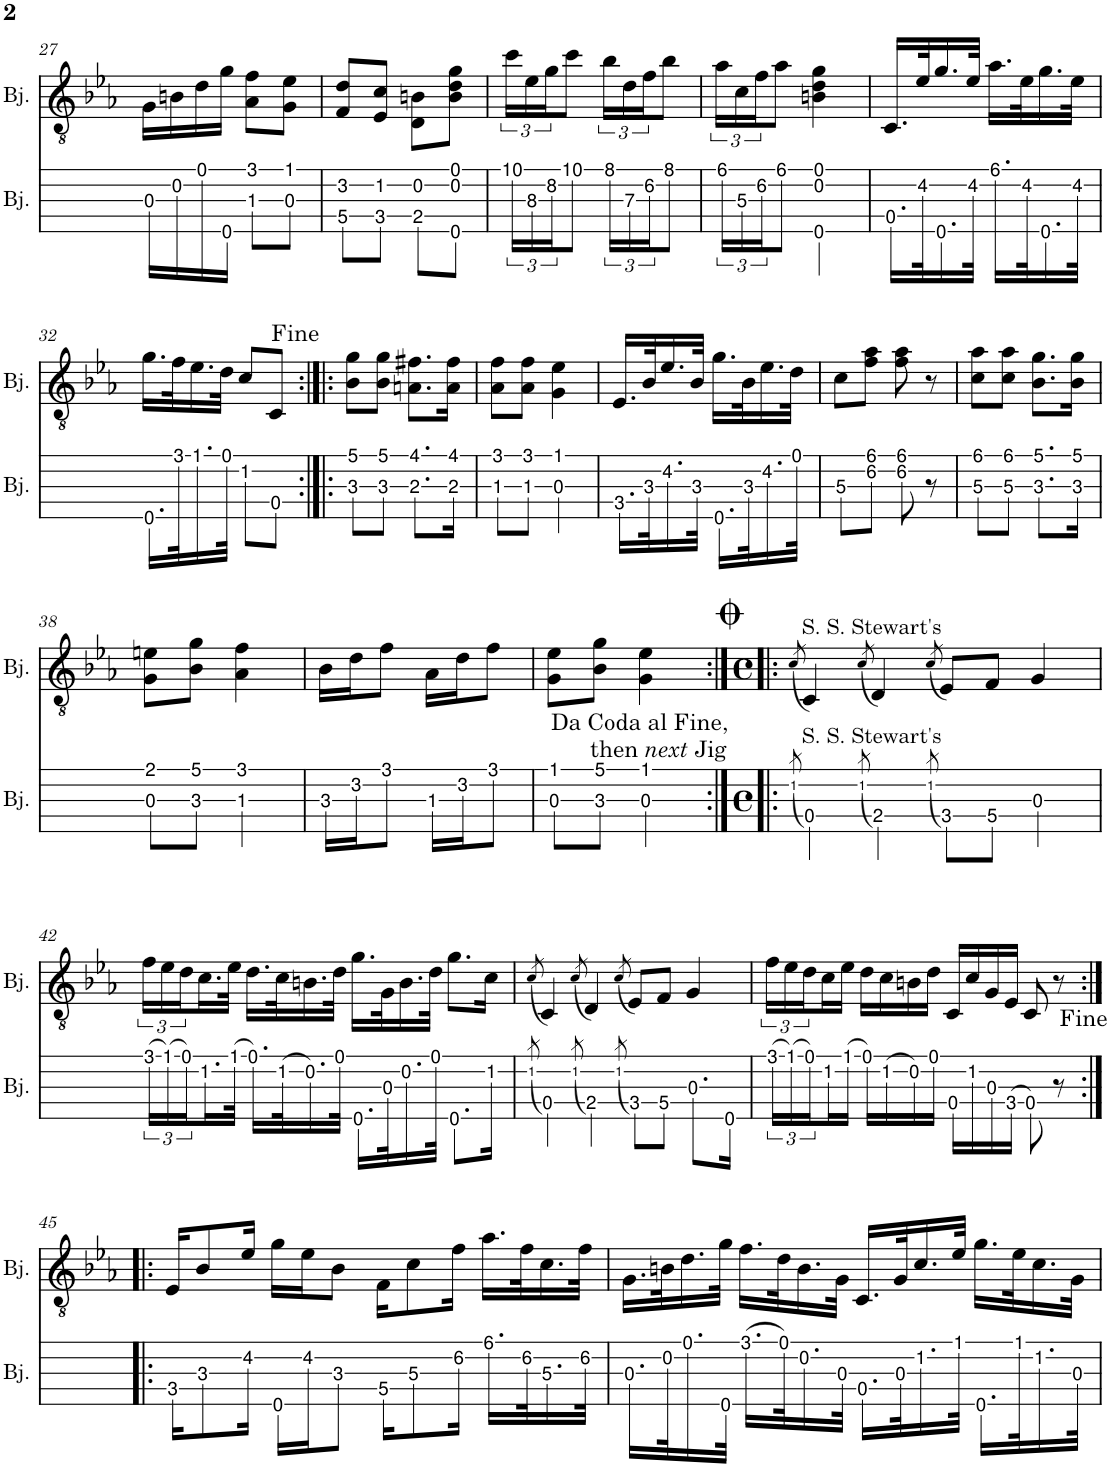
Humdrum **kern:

**kern	**kern
*part2	*part1
*staff2	*staff1
*I"Banjo	*I"Banjo
*I'Bj.	*I'Bj.
!!LO:PB:g=z
*clefGv2	*clefGv2
*Trd7c12	*Trd7c12
*k[b-e-a-]	*k[b-e-a-]
*M2/4	*M2/4
=27	=27
16G\LL	16G\LL
16Bn\	16Bn\
16d\	16d\
16g\JJ	16g\JJ
8A-\ 8f\L	8A-\ 8f\L
8G\ 8e-\J	8G\ 8e-\J
=28	=28
8F\ 8d\L	8F/ 8d/L
8E-\ 8c\J	8E-/ 8c/J
8D\ 8Bn\L	8D\ 8Bn\L
8g\ 8B\ 8d\J	8B\ 8d\ 8g\J
=29	=29
24cc\LL	24cc\LL
24e-\	24e-\
24g\J	24g\J
8cc\J	8cc\J
24b-\LL	24b-\LL
24d\	24d\
24f\J	24f\J
8b-\J	8b-\J
=30	=30
24a-\LL	24a-\LL
24c\	24c\
24f\J	24f\J
8a-\J	8a-\J
4g\ 4Bn\ 4d\	4Bn\ 4d\ 4g\
=31	=31
16.C\LL	16.C/LL
32e-\K	32e-/K
16.g\	16.g/
32e-\JJk	32e-/JJk
16.a-\LL	16.a-\LL
32e-\K	32e-\K
16.g\	16.g\
32e-\JJk	32e-\JJk
!!LO:LB:g=z
=32	=32
16.g\LL	16.g\LL
32f\K	32f\K
16.e-\	16.e-\
32d\JJk	32d\JJk
8c\L	8c/L
8C\J	8C/J
=33:|!|:	=33:|!|:
8B-\ 8g\L	8B-\ 8g\L
8B-\ 8g\J	8B-\ 8g\J
8.An\ 8.f#X\L	8.An\ 8.f#X\L
16A\ 16f#\Jk	16A\ 16f#\Jk
=34	=34
8A-\ 8f\L	8A-\ 8f\L
8A-\ 8f\J	8A-\ 8f\J
4G\ 4e-\	4G\ 4e-\
=35	=35
16.E-\LL	16.E-/LL
32B-\K	32B-/K
16.e-\	16.e-/
32B-\JJk	32B-/JJk
16.g\LL	16.g\LL
32B-\K	32B-\K
16.e-\	16.e-\
32d\JJk	32d\JJk
=36	=36
8c\L	8c\L
8f\ 8a-\J	8f\ 8a-\J
8f\ 8a-\	8f\ 8a-\
8r	8r
=37	=37
8c\ 8a-\L	8c\ 8a-\L
8c\ 8a-\J	8c\ 8a-\J
8.B-\ 8.g\L	8.B-\ 8.g\L
16B-\ 16g\Jk	16B-\ 16g\Jk
!!LO:LB:g=z
=38	=38
8G\ 8en\L	8G\ 8en\L
8B-\ 8g\J	8B-\ 8g\J
4A-\ 4f\	4A-\ 4f\
=39	=39
16B-\LL	16B-\LL
16d\J	16d\J
8f\J	8f\J
16A-\LL	16A-\LL
16d\J	16d\J
8f\J	8f\J
=40	=40
8G\ 8e-\L	8G\ 8e-\L
8B-\ 8g\J	8B-\ 8g\J
4G\ 4e-\	4G\ 4e-\
!	!LO:TX:b:t=Da Coda al Fine,\nthen <i>next</i> Jig
=41:|!|:	=41:|!|:
*M4/4	*M4/4
*met(c)	*met(c)
(8qc/	(8qc/
!	!LO:TX:a:t=S. S. Stewart's
!LO:TX:a:t=S. S. Stewart's	!
4C\)	4C/)
(8qc/	(8qc/
4D\)	4D/)
(8qc/	(8qc/
8E-\L)	8E-/L)
8F\J	8F/J
4G\	4G/
!!LO:LB:g=z
=42	=42
(24f\LL	24f\LL
(24e-\)	24e-\
24d\)	24d\
16.c\	16.c\
(32e-\JJk	32e-\JJk
16.d\LL)	16.d\LL
(32c\K	32c\K
16.Bn\)	16.Bn\
32d\JJk	32d\JJk
16.g\LL	16.g\LL
32G\K	32G\K
16.B\	16.B\
32d\JJk	32d\JJk
8.g\L	8.g\L
16c\Jk	16c\Jk
=43	=43
(8qc/	(8qc/
4C\)	4C/)
(8qc/	(8qc/
4D\)	4D/)
(8qc/	(8qc/
8E-\L)	8E-/L)
8F\J	8F/J
8.G\L	4G/
16g\Jk	.
=44	=44
(24f\LL	24f\LL
(24e-\)	24e-\
24d\)	24d\
16c\	16c\
(16e-\JJ	16e-\JJ
16d\LL)	16d\LL
(16c\	16c\
16Bn\)	16Bn\
16d\JJ	16d\JJ
16C\LL	16C/LL
16c\	16c/
16G\	16G/
(16E-\JJ	16E-/JJ
8C\)	8C/
8r	8r
!!LO:LB:g=z
=45:|!|:	=45:|!|:
16E-\KL	16E-/KL
8B-\	8B-/
16e-\Jk	16e-/Jk
16g\LL	16g\LL
16e-\J	16e-\J
8B-\J	8B-\J
16F\KL	16F\KL
8c\	8c\
16f\Jk	16f\Jk
16.a-\LL	16.a-\LL
32f\K	32f\K
16.c\	16.c\
32f\JJk	32f\JJk
=46	=46
16.G\LL	16.G\LL
32Bn\K	32Bn\K
16.d\	16.d\
32g\JJk	32g\JJk
(16.f\LL	16.f\LL
32d\K)	32d\K
16.B\	16.B\
32G\JJk	32G\JJk
16.C\LL	16.C/LL
32G\K	32G/K
16.c\	16.c/
32e-\JJk	32e-/JJk
16.g\LL	16.g\LL
32e-\K	32e-\K
16.c\	16.c\
32G\JJk	32G\JJk
=	=
*-	*-
